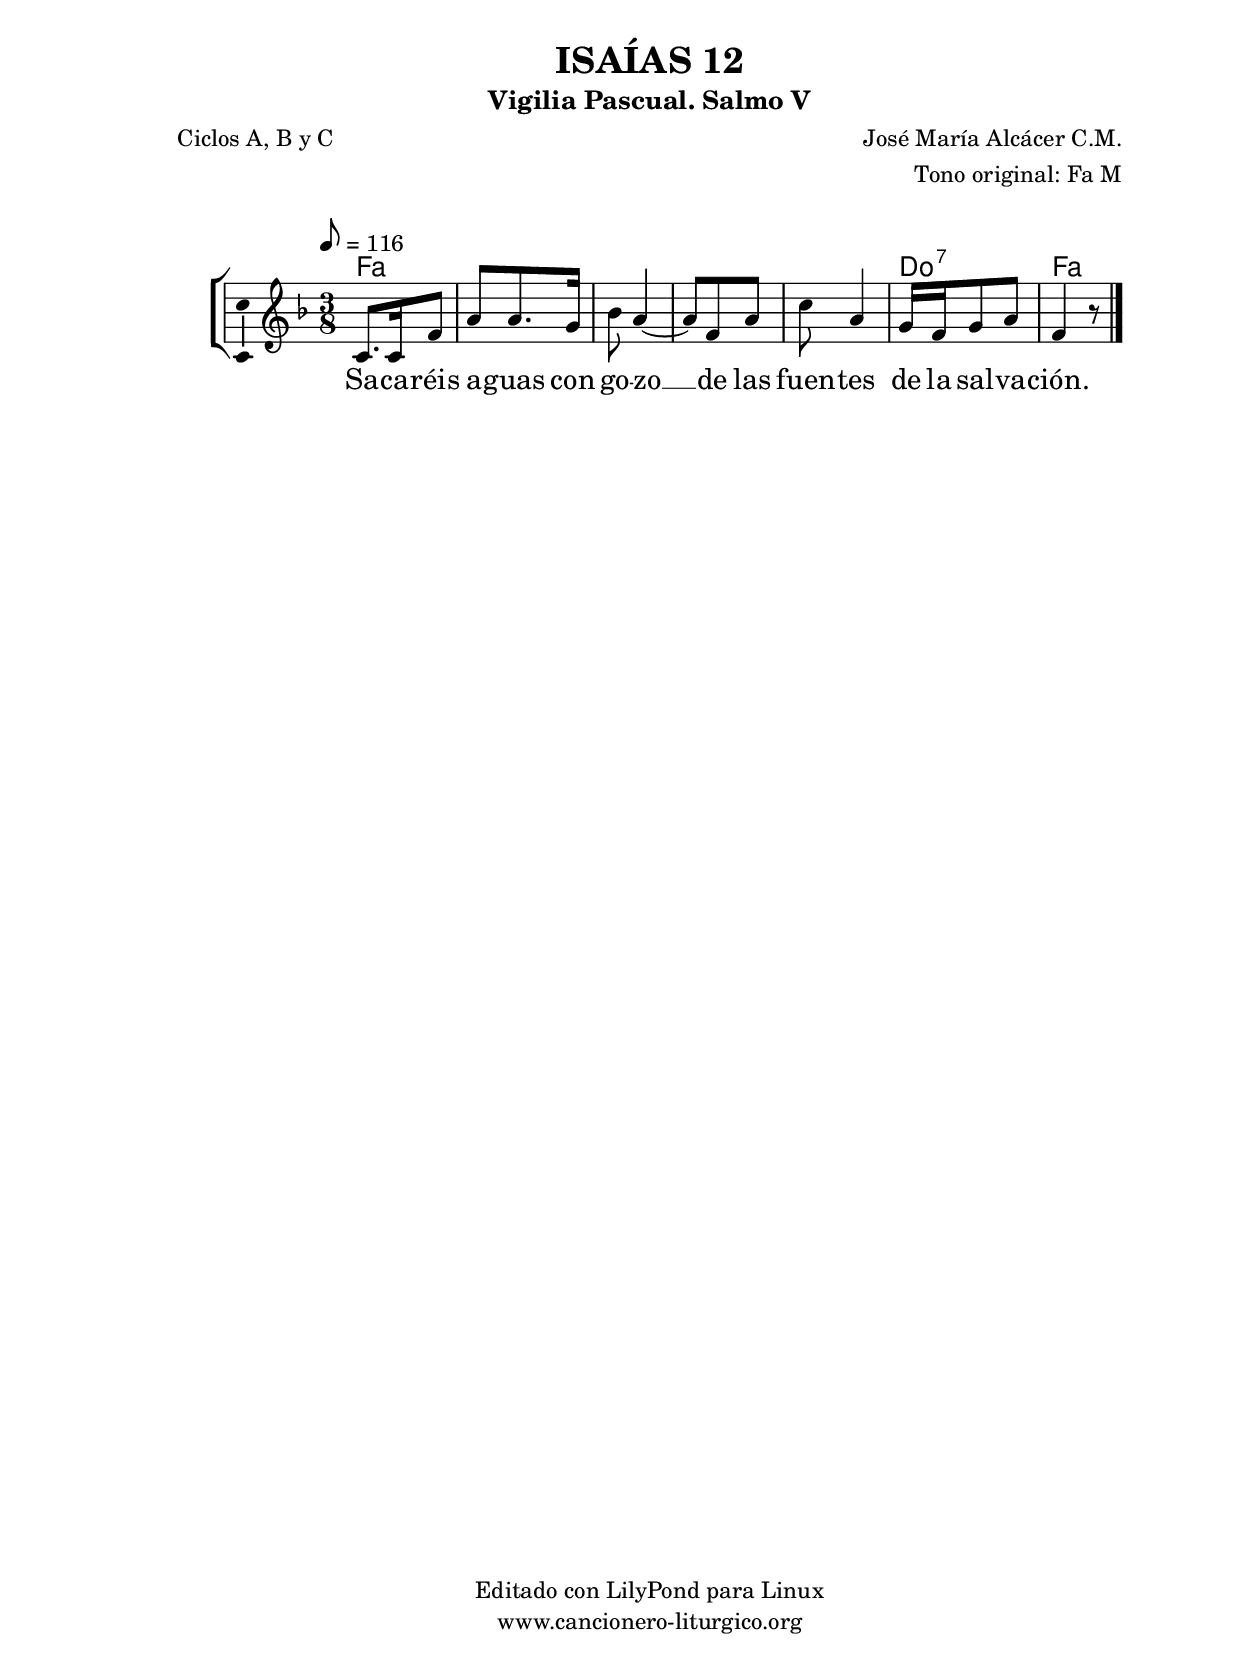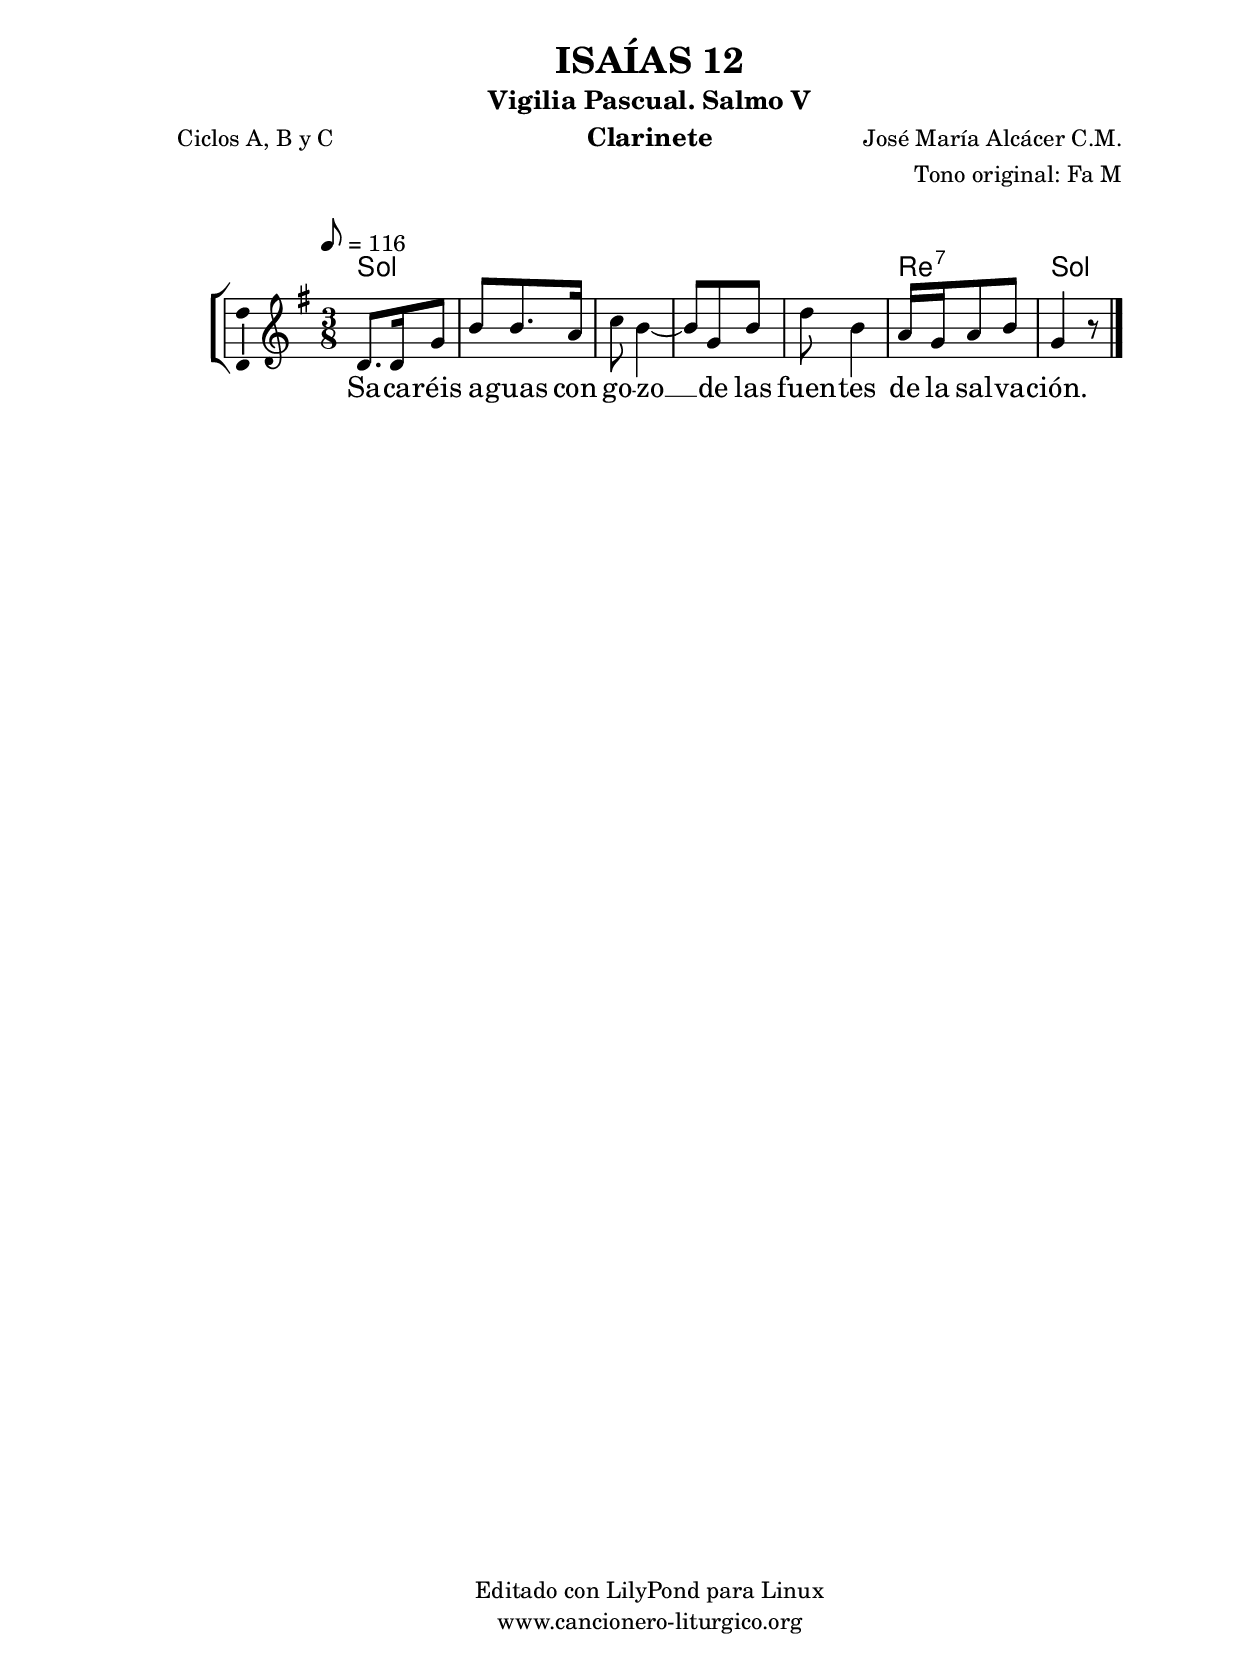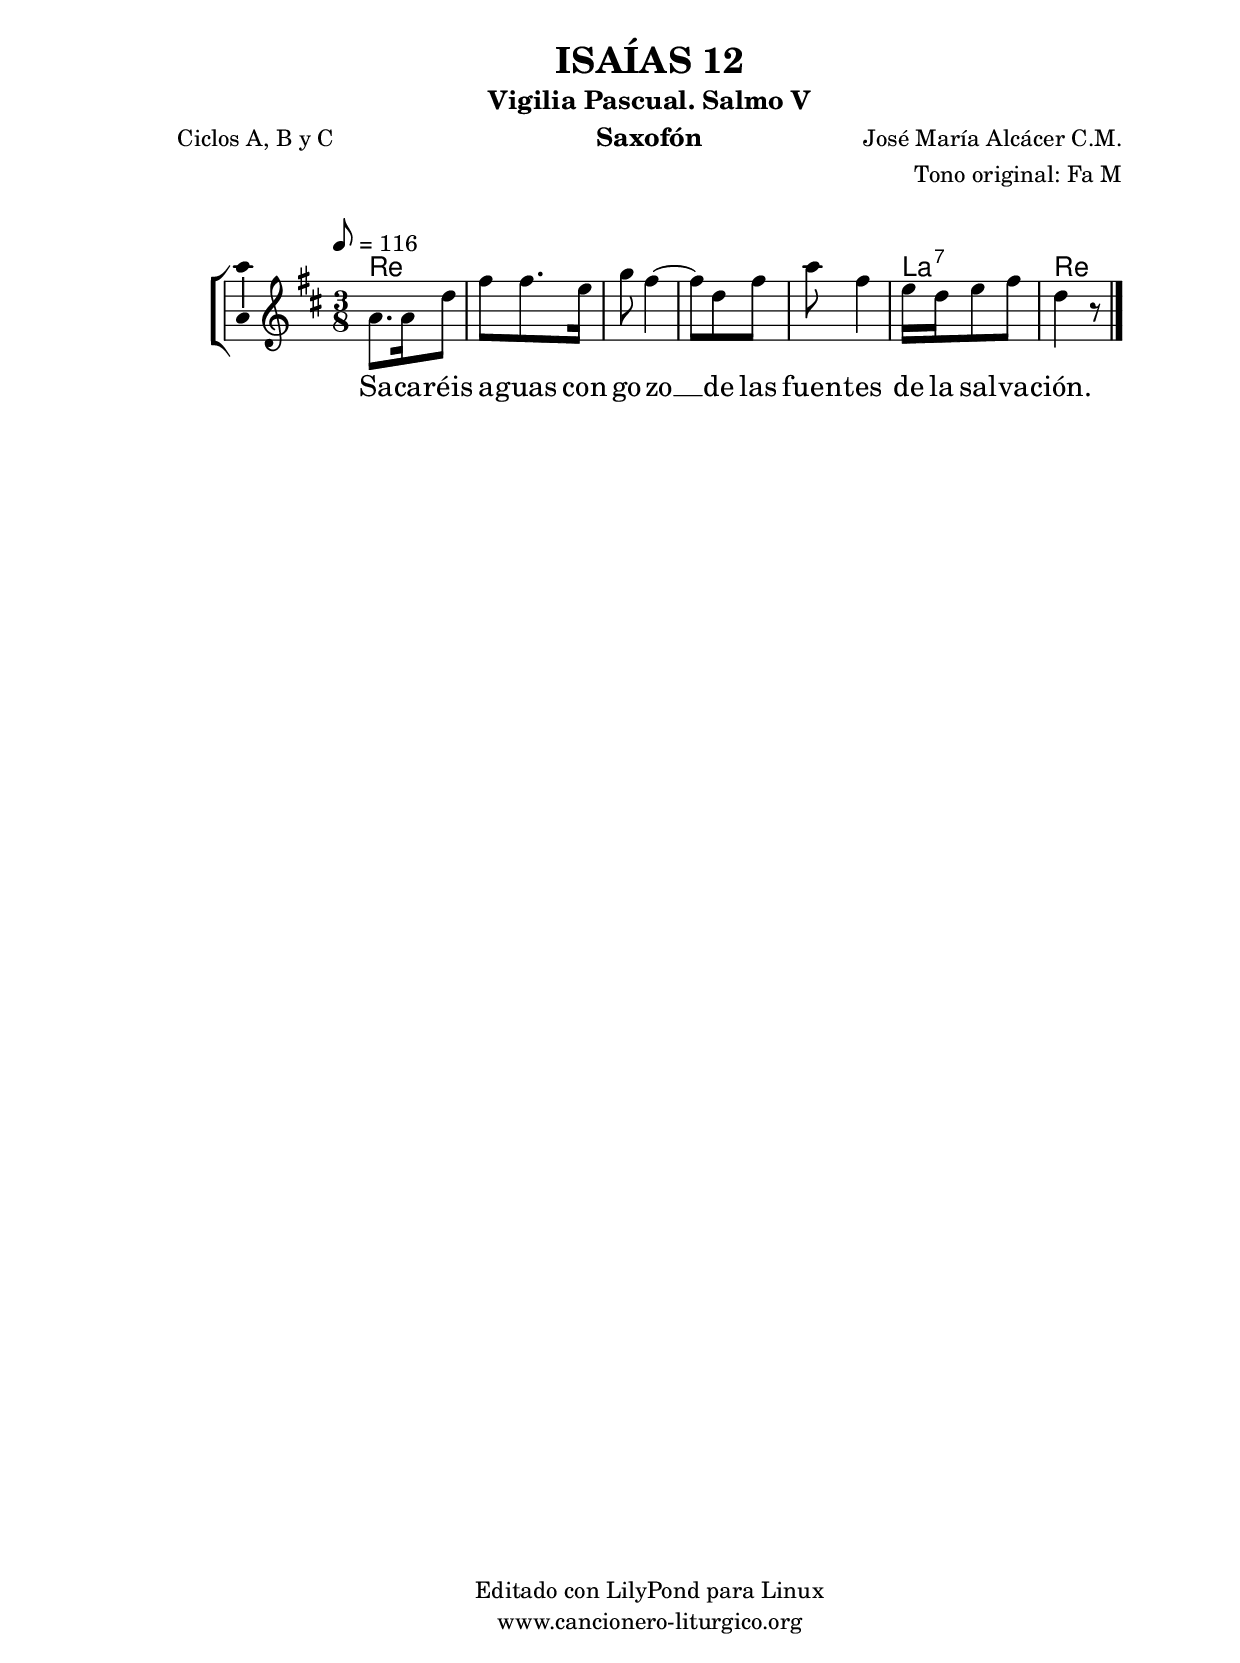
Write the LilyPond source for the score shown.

%
%para convertir .midi en .wav:
%timidity filename.midi -Ow -o finename.wav
%
%
%Para convertir de .wav a .mp3:
%lame -h -m j filename.wav
%
%
%para escuchar el midi:
%timidity nombrefichero.midi
%


%versión de lilypond para la que se ha escrito esta partitura:
\version "2.16.0"

	%Tamaño papel
	#(set-default-paper-size "a4")
	%Tamaño partitura
	#(set-global-staff-size 20)
	%No responde al pulsar sobre una nota
	#(ly:set-option 'point-and-click #f)

%parámetros del encabezamiento:
\header {
	title = "ISAÍAS 12"
	subtitle = "Vigilia Pascual. Salmo V"
	composer = "José María Alcácer C.M."
	poet = "Ciclos A, B y C"
	meter = ""
	arranger = "Tono original: Fa M"
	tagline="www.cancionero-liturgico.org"
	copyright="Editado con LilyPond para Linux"
	}

%parámetros asociados al papel:
\paper  {
	oddHeaderMarkup = \markup {\fill-line { \on-the-fly #not-first-page \fromproperty #'header:title \on-the-fly #not-first-page \fromproperty #'header:composer }}
	evenHeaderMarkup = \markup {\fill-line { \fromproperty #'header:composer \fromproperty #'header:title }}
	#(set-paper-size "a4")
	print-page-number = ##f
	first-page-number = 1
	print-first-page-number = ##f
%	head-separation = 3.0 \cm
	top-margin = 2.0 \cm
	bottom-margin = 0.5\cm
%%%	bottom-margin = -1.0\cm
	left-margin = 3.0 \cm
	line-width = 16.0 \cm 
	indent = 8\mm
	interscoreline = 2.\mm
	between-system-space = 15\mm
%	para que las partituras no llenen la hoja:
	ragged-bottom = ##t
%	idem para la última hoja:
	ragged-last-bottom = ##f
%	para que las partituras llenen el ancho del papel:
	ragged-last = ##f
	after-title-space = 2.5 \cm
%page-count=1
%system-count=8

	%Flexible Vertical Spacing
%	markup-markup-spacing =
%	#'((basic-distance . 15) (minimum-distance . 15) (padding . 3))
	markup-system-spacing =
	#'((basic-distance . 15) (minimum-distance . 15) (padding . 3))
	system-system-spacing =
	#'((basic-distance . 15) (minimum-distance . 15) (padding . 3))
	score-system-spacing =
	#'((basic-distance . 15) (minimum-distance . 15) (padding . 5))
%	top-system-spacing = % header
%	#'((basic-distance . 8) (minimum-distance . 0) (padding . 3))
%	top-markup-spacing =
%	#'((basic-distance . 20) (minimum-distance . 20) (padding . 3))
	last-bottom-spacing = % footer
	#'((basic-distance . 5) (minimum-distance . 5) (padding . 3))
%	score-markup-spacing =
%	#'((basic-distance . 16) (minimum-distance . 13) (padding . 3))

	}


%parámetros que afectan a toda la partitura:
global =  {
	%clave de sol (G):
	\clef G
	%armadura:
%	\transpose c a
	\key f \major
	\tempo 8=116
	\set Score.tempoHideNote = ##f
	}


acordes = {
	\italianChords
	\chordmode {
%	\transpose c a
{

f4. f f f f c:7 f

	}
	}
}

melodia = 
%\transpose c a
{
	\relative c'{
	\time 3/8

c8. c16 f8
a8 a8. g16
bes8 a4~
a8 f a
c8 a4
g16 f g8 a
f4 r8

	\bar "|."
	}
	}


texto = \lyricmode {
Sa -- ca -- réis a -- guas con go -- zo __
de las fuen -- tes de la sal -- va -- ción.
	}


acordesStaff = \context ChordNames = acordesStaff <<
	\set chordChanges = ##t
	\acordes
	>>


vozStaff = \context Voice = vozStaff
\with {\consists "Ambitus_engraver"}
<<
%	\set Staff.instrumentName = ""
%	\set Staff.shortInstrumentName = ""
%	\set Staff.midiInstrument = #"clarinet"
%	\set Staff.midiInstrument = #"cello"
%	\set Staff.midiInstrument = #"flute"
	\set Staff.midiInstrument = #"electric guitar (jazz)"
%	\set Staff.midiInstrument = #"english horn"
%	\set Staff.midiInstrument = #"violin"
%	\set Staff.midiInstrument = #"glockenspiel"
	\set Staff.midiMinimumVolume = #0.7
	\set Staff.midiMaximumVolume = #0.9
	\global
	\melodia
	>>


textoStaff = \context Lyrics = textoStaff <<
	\lyricsto vozStaff \texto
	>>

\book {
	\score {
		\context ChoirStaff {
			\override StaffGroup.SystemStartBracket #'collapse-height = #1
			\override Score.SystemStartBar #'collapse-height = #1
			<<
			\acordesStaff
			\vozStaff
			\textoStaff
			>>
			}
		\layout {
	    		\context {
				\Lyrics
				\override LyricText #'font-size = #2
				}
	   		 \context {
				\Score
				%fontSize = #3
				\override StaffSymbol #'staff-space = #(magstep +3)
				%\override Beam #'thickness = #0.55
				%\override SpacingSpanner #'spacing-increment = #1.0
				%\override Slur #'height-limit = #1.5
				}
			}
		}
	\score {
		\unfoldRepeats
		\context ChoirStaff {
			<<
			\acordesStaff
			\vozStaff
			>>
			}
		\midi {
	  		\context {
	  			\Score
				tempoWholesPerMinute = #(ly:make-moment 70 4)
				}
			}
		}
	}

%Partitura para clarinete
#(define output-suffix "C")
\book {
	\header{
		instrument = "Clarinete"
		}
	\score {
		\context ChoirStaff {
			\override StaffGroup.SystemStartBracket #'collapse-height = #1
			\override Score.SystemStartBar #'collapse-height = #1
\transpose c d
			<<
			\acordesStaff
			\vozStaff
			\textoStaff
			>>
			}
		\layout {
	    		\context {
				\Lyrics
				\override LyricText #'font-size = #2
				}
	   		 \context {
				\Score
				%fontSize = #3
				\override StaffSymbol #'staff-space = #(magstep +3)
				%\override Beam #'thickness = #0.55
				%\override SpacingSpanner #'spacing-increment = #1.0
				%\override Slur #'height-limit = #1.5
				}
			}
		}
	}

%Partitura para saxofón
#(define output-suffix "S")
\book {
	\header{
		instrument = "Saxofón"
		}
	\score {
		\context ChoirStaff {
			\override StaffGroup.SystemStartBracket #'collapse-height = #1
			\override Score.SystemStartBar #'collapse-height = #1
\transpose c a
			<<
			\acordesStaff
			\vozStaff
			\textoStaff
			>>
			}
		\layout {
	    		\context {
				\Lyrics
				\override LyricText #'font-size = #2
				}
	   		 \context {
				\Score
				%fontSize = #3
				\override StaffSymbol #'staff-space = #(magstep +3)
				%\override Beam #'thickness = #0.55
				%\override SpacingSpanner #'spacing-increment = #1.0
				%\override Slur #'height-limit = #1.5
				}
			}
		}
	}

